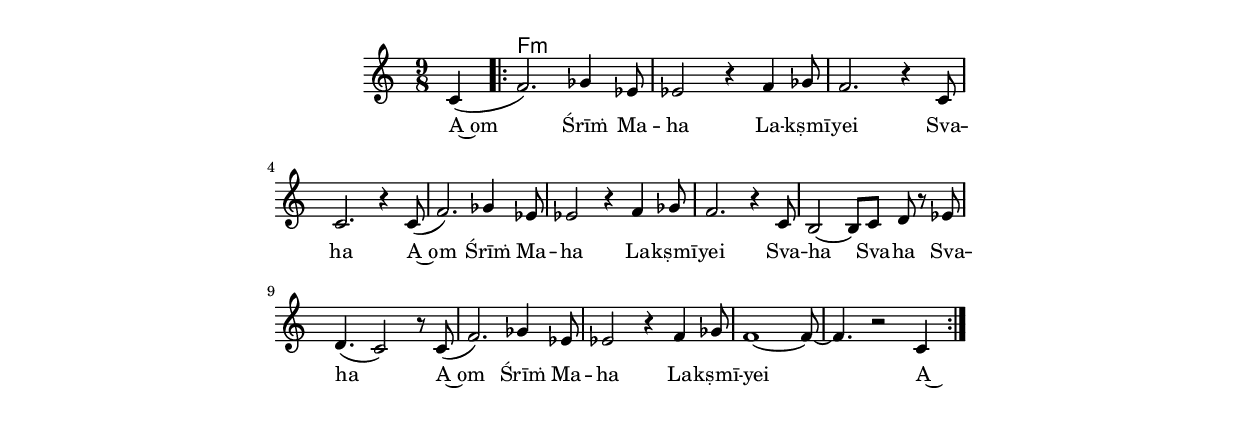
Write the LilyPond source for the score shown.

\version "2.19.45"
\paper {
	line-width = 4.6\in
}

melody = \relative c' {
  \clef treble
  \key c \major
  \time 9/8
  \set Score.voltaSpannerDuration = #(ly:make-moment 4/4)
	\new Voice = "words" {
		\partial 4 c4(
		\repeat volta 2 {
			f2.) ges4 ees8 | ees2 r4 f4 ges8 | f2. r4 c8 | c2. r4 c8( |
			f2.) ges4 ees8 | ees2 r4 f4 ges8 | f2. r4 c8 | b2~ b8 c d r ees | d4.( c2) r8 c( |
			f2.) ges4 ees8 | ees2 r4 f4 ges8 | f1~ f8~ | f4. r2 c4~ |
		}
  }
}

text =  \lyricmode {
	\set associatedVoice = "words"
	A~om Śrīṁ Ma -- ha La -- kṣmī -- yei Sva -- ha 
	A~om Śrīṁ Ma -- ha La -- kṣmī -- yei  Sva -- ha Sva -- ha Sva -- ha__ 
	A~om Śrīṁ Ma -- ha La -- kṣmī -- yei A~
}

harmonies = \chordmode {
\set noChordSymbol = "" 
\partial 4 r4
	f1:min
}

\score {
  <<
    \new ChordNames {
      \set chordChanges = ##t
      \harmonies
    }
    \new Staff {
    	\new Voice = "one" { \melody }
  	}
    \new Lyrics \lyricsto "words" \text
  >>
  \layout { 
   #(layout-set-staff-size 16)
   }
  \midi { 
  	\tempo 4 = 125
  }
}